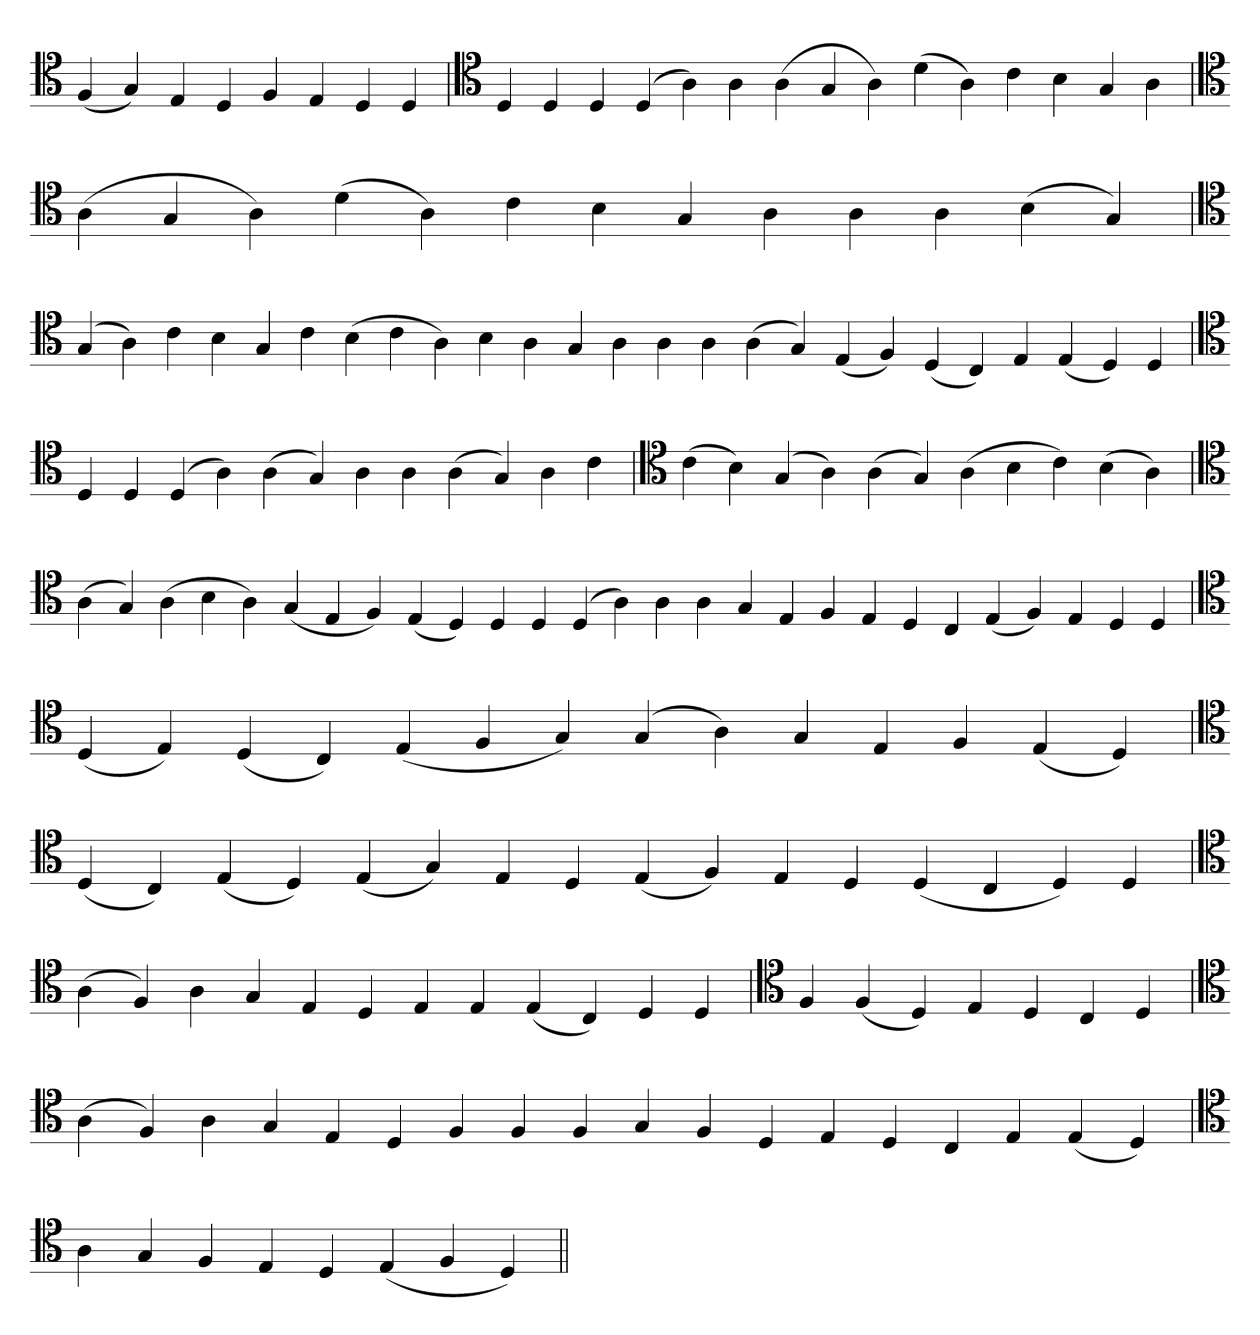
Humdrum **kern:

**kern
*part1
*staff1
*clefC4
=
(4F
4G)
4E
4D
4F
4E
4D
4D
=`
*clefC4
4D
4D
4D
(4D
4A)
4A
(4A
4G
4A)
(4d
4A)
4c
4B
4G
4A
=`
*clefC4
(4A
4G
4A)
(4d
4A)
4c
4B
4G
4A
4A
4A
(4B
4G)
=`
*clefC4
(4G
4A)
4c
4B
4G
4c
(4B
4c
4A)
4B
4A
4G
4A
4A
4A
(4A
4G)
(4E
4F)
(4D
4C)
4E
(4E
4D)
4D
=
*clefC4
4D
4D
(4D
4A)
(4A
4G)
4A
4A
(4A
4G)
4A
4c
=`
*clefC4
(4c
4B)
(4G
4A)
(4A
4G)
(4A
4B
4c)
(4B
4A)
=
*clefC4
(4A
4G)
(4A
4B
4A)
(4G
4E
4F)
(4E
4D)
4D
4D
(4D
4A)
4A
4A
4G
4E
4F
4E
4D
4C
(4E
4F)
4E
4D
4D
='
*clefC4
(4D
4E)
(4D
4C)
(4E
4F
4G)
(4G
4A)
4G
4E
4F
(4E
4D)
=`
*clefC4
(4D
4C)
(4E
4D)
(4E
4G)
4E
4D
(4E
4F)
4E
4D
(4D
4C
4D)
4D
='
*clefC4
(4A
4F)
4A
4G
4E
4D
4E
4E
(4E
4C)
4D
4D
=`
*clefC4
4F
(4F
4D)
4E
4D
4C
4D
='
*clefC4
(4A
4F)
4A
4G
4E
4D
4F
4F
4F
4G
4F
4D
4E
4D
4C
4E
(4E
4D)
=`
*clefC4
4A
4G
4F
4E
4D
(4E
4F
4D)
=||
*-
